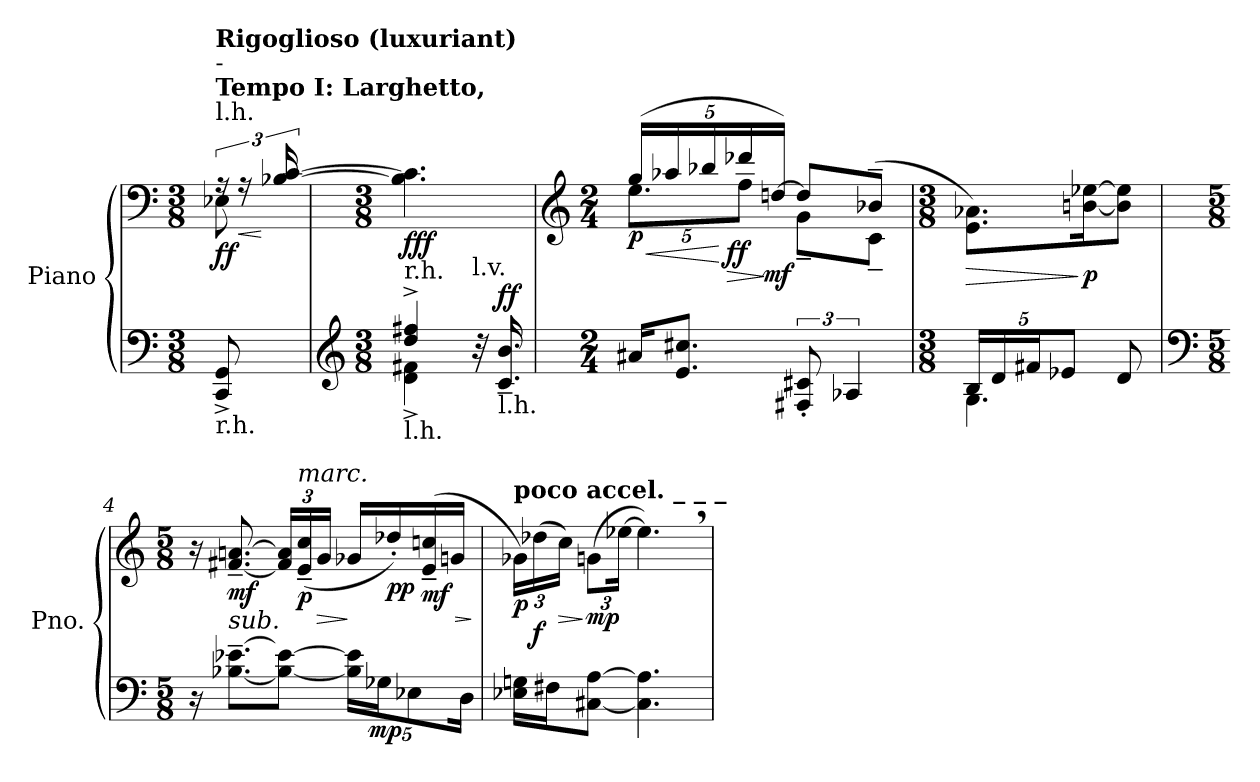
**kern	**kern	**dynam
*part1	*part1	*part1
*staff2	*staff1	*staff1/2
*I"Piano	*	*
*I'Pno.	*	*
*clefF4	*clefF4	*
*k[]	*k[]	*
*M3/8	*M3/8	*
*MM60	*MM60	*
=	=	=
*	*^	*
!	!LO:TX:a:t=l.h.	!	!
!	!LO:TX:a:B:t=Tempo I&colon; Larghetto,	!	!
!	!LO:TX:a:t=-	!	!
!	!LO:TX:a:B:t=Rigoglioso (luxuriant)	!	!
!LO:TX:b:t=r.h.	!	!	!
!	!	!	!LO:DY:b
8CC/^ 8GG/^	24rA	8E-X\	ff
!	!	!	!LO:HP:b
.	24rA	.	<
.	[24B-X/ [24c/	.	[
*	*v	*v	*
=1	=1	=1
*clefG2	*	*
*M3/8	*M3/8	*
*^	*	*
!LO:TX:a:t=r.h.	!	!	!
!LO:TX:b:t=l.h.	!	!	!
!	!	!	!LO:DY:b
4dd/^ 4ff#X/^	4d\^ 4f#X\^	4.B-\] 4.c\]	fff
!LO:TX:a:t=l.v.	!	!	!
32r	8ryy	.	.
!LO:TX:b:t=l.h.	!	!	!
!	!	!	!LO:DY:a=2
16.c/~ 16.b/~	.	.	ff
*v	*v	*	*
=2	=2	=2
*	*clefG2	*
*M2/4	*M2/4	*
*	*Xbrackettup	*
!	!LO:TX:a:t=r.h.	!
!	!	!LO:HP:b
*	*^	*
!	!	!	!LO:DY:n=1:b
16a#X/KL	(>20gg/LL	10.ee\L	< p
.	20aa-X/	.	.
8.e/ 8.cc#X/J	.	.	.
.	20bb-X/	.	.
!	!	!	!LO:HP:n=1:b
!	!	!	!LO:DY:n=2:b
.	20ddd-X/	10ff\J	[ > ff
!	!	!	!LO:DY:n=3:b
.	[20ddn/JJ)	.	] mf
12F#X/' 12c#X/'	8dd/L]	8g~\L	.
6A-X/	.	.	.
.	(>8b-X~/J	8c~\J	.
*	*v	*v	*
=3	=3	=3
*M3/8	*M3/8	*
*Xbrackettup	*	*
*^	*^	*
!	!	!	!	!LO:HP:b
*	*	*v	*v	*
20B/LL	4.G\	8.e\ 8.a-X\L)	>
20d/	.	.	.
20f#X/J	.	.	.
10e-X/J	.	.	.
!	!	!	!LO:DY:n=1:b
.	.	[16bn\ [16ee-X\K	] p
8d/	.	8b\] 8ee-\]J	.
*v	*v	*	*
!!LO:LB:g=z
=4	=4	=4
*clefF4	*	*
*M5/8	*M5/8	*
16r	16r	.
!LO:TX:a:i:t=sub.	!	!
!	!	!LO:DY:b
[8.B-X\~ [8.e-X\~L	[8.f#X/~ [8.an/~	mf
8B-\_ 8e-\_J	24f#/] 24a/]LL	.
!	!LO:TX:a:i:t=marc.	!
!	!	!LO:DY:b
.	(<24e/~ 24cc/~	p
!	!	!LO:HP:b
.	24g/JJ	>
20B-\] 20e-\]LL	16g-X/LL	]
!	!	!LO:DY:b=2
20G-X\J	.	mp
!	!	!LO:DY:b
.	16dd-X'/)	pp
10E-X\	.	.
!	!	!LO:HP:b
!	!	!LO:DY:n=1:b
.	(<16e/~ 16ccn/~	> mf
.	16gn/JJ	.
20D\Jk	.	.
.	.	]
=5	=5	=5
!	!LO:TX:a:B:t=poco accel. _   _   _	!
!	!	!LO:DY:b
16E-X\ 16Gn\LL	24g-X\LL)	p
!	!	!LO:DY:b
.	(>24dd-X\	f
16F#X\J	.	.
!	!	!LO:HP:b
.	24cc\JJ)	>
!	!	!LO:DY:n=1:b
[8C#X\ [8A\J	(>12gn\L	] mp
*	*MM90	*
.	[24ee-X\Jk	.
4.C#\] 4.A\]	4.ee-,\])	.
=	=	=
*-	*-	*-
